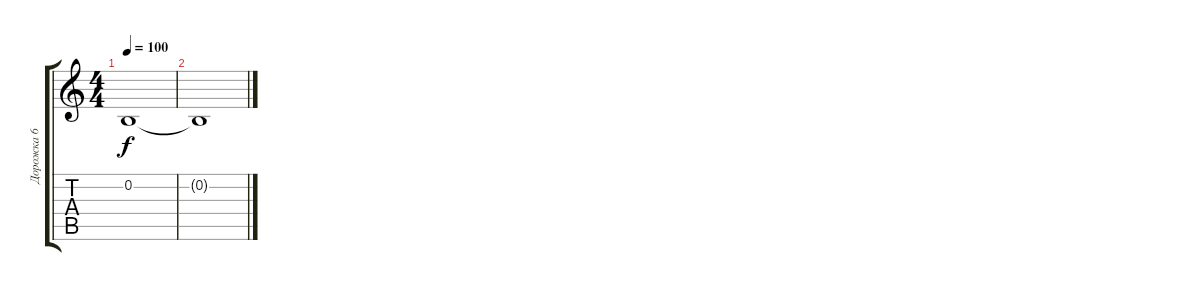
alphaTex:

\track ("Дорожка 6" "Дорожка 6") {instrument orchestralharp}
\staff {score tabs}
\tuning (E4 B3 G3 D3 A2 E2) {hide}
\ts (4 4)
\tempo 100
\clef g2
\ks c
0.2{t}.1{dy f} |
0.2{t}.1
